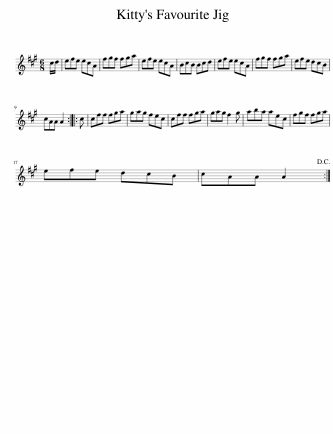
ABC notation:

X:1
L:1/8
M:6/8
I:linebreak $
K:A
V:1 treble
V:1
 c/d/ | efe ecA | fgf fga | efe ecA | BcB Bcd | %5
 efe ecA | fgf fga | efe dcB |$ cAA A2 :: c | %10
 cff fga | gag fec | cff fga | gag f2 g | aba aec | %15
 fgf fga |$ efe dcB | cAA A2!D.C.! :| %18
